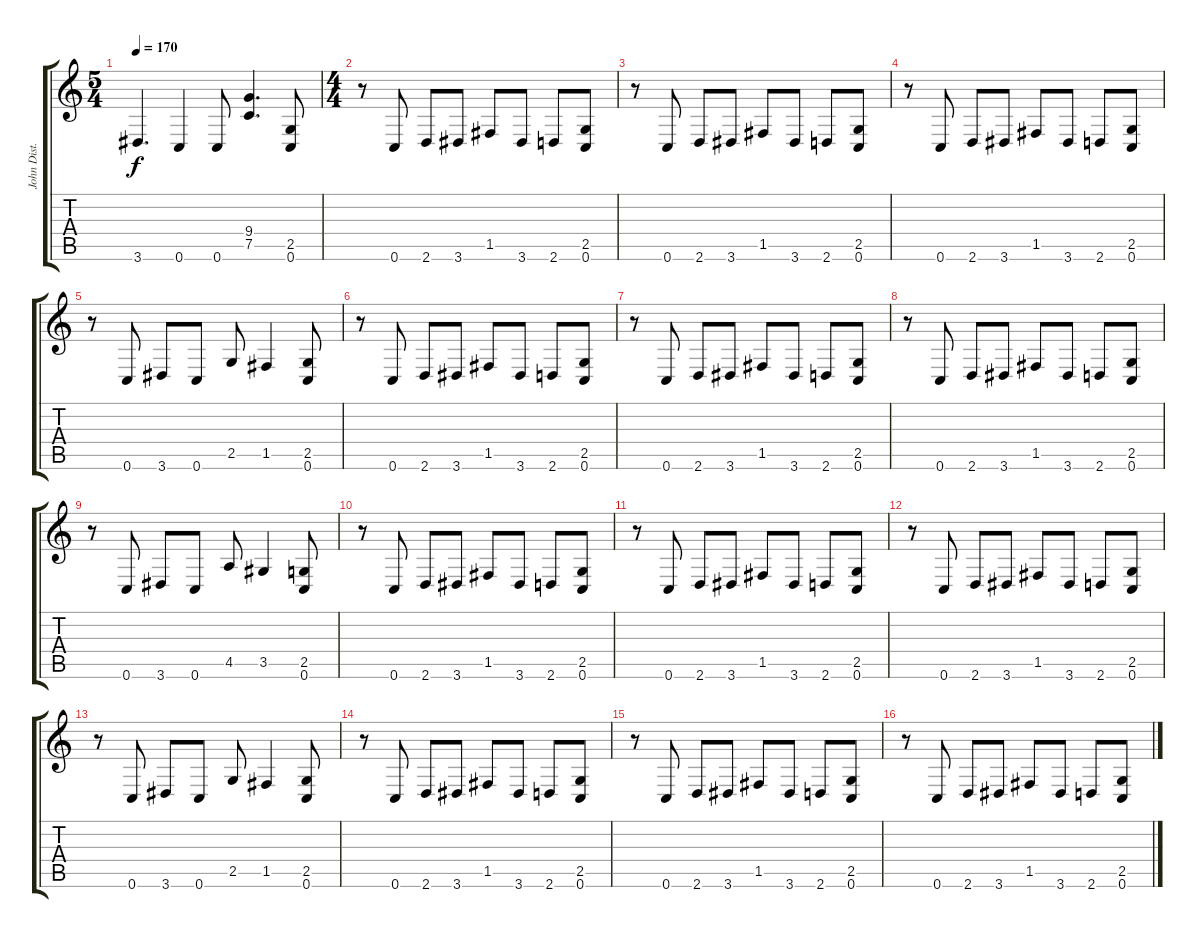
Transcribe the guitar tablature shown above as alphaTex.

\track ("John Dist." "John Dist.") {instrument distortionguitar}
\staff {score tabs}
\tuning (C4 G3 Eb3 Bb2 F2 C2) {hide}
\ts (5 4)
\tempo 170
\clef g2
\ks c
3.6.4{d dy f} 0.6.4 0.6.8 (9.4 7.5).4{d} (2.5 0.6).8 |
\ts (4 4)
r.8 0.6.8 2.6.8 3.6.8 1.5.8 3.6.8 2.6.8 (2.5 0.6).8 |
r.8 0.6.8 2.6.8 3.6.8 1.5.8 3.6.8 2.6.8 (2.5 0.6).8 |
r.8 0.6.8 2.6.8 3.6.8 1.5.8 3.6.8 2.6.8 (2.5 0.6).8 |
r.8 0.6.8 3.6.8 0.6.8 2.5.8 1.5.4 (2.5 0.6).8 |
r.8 0.6.8 2.6.8 3.6.8 1.5.8 3.6.8 2.6.8 (2.5 0.6).8 |
r.8 0.6.8 2.6.8 3.6.8 1.5.8 3.6.8 2.6.8 (2.5 0.6).8 |
r.8 0.6.8 2.6.8 3.6.8 1.5.8 3.6.8 2.6.8 (2.5 0.6).8 |
r.8 0.6.8 3.6.8 0.6.8 4.5.8 3.5.4 (2.5 0.6).8 |
r.8 0.6.8 2.6.8 3.6.8 1.5.8 3.6.8 2.6.8 (2.5 0.6).8 |
r.8 0.6.8 2.6.8 3.6.8 1.5.8 3.6.8 2.6.8 (2.5 0.6).8 |
r.8 0.6.8 2.6.8 3.6.8 1.5.8 3.6.8 2.6.8 (2.5 0.6).8 |
r.8 0.6.8 3.6.8 0.6.8 2.5.8 1.5.4 (2.5 0.6).8 |
r.8 0.6.8 2.6.8 3.6.8 1.5.8 3.6.8 2.6.8 (2.5 0.6).8 |
r.8 0.6.8 2.6.8 3.6.8 1.5.8 3.6.8 2.6.8 (2.5 0.6).8 |
r.8 0.6.8 2.6.8 3.6.8 1.5.8 3.6.8 2.6.8 (2.5 0.6).8
